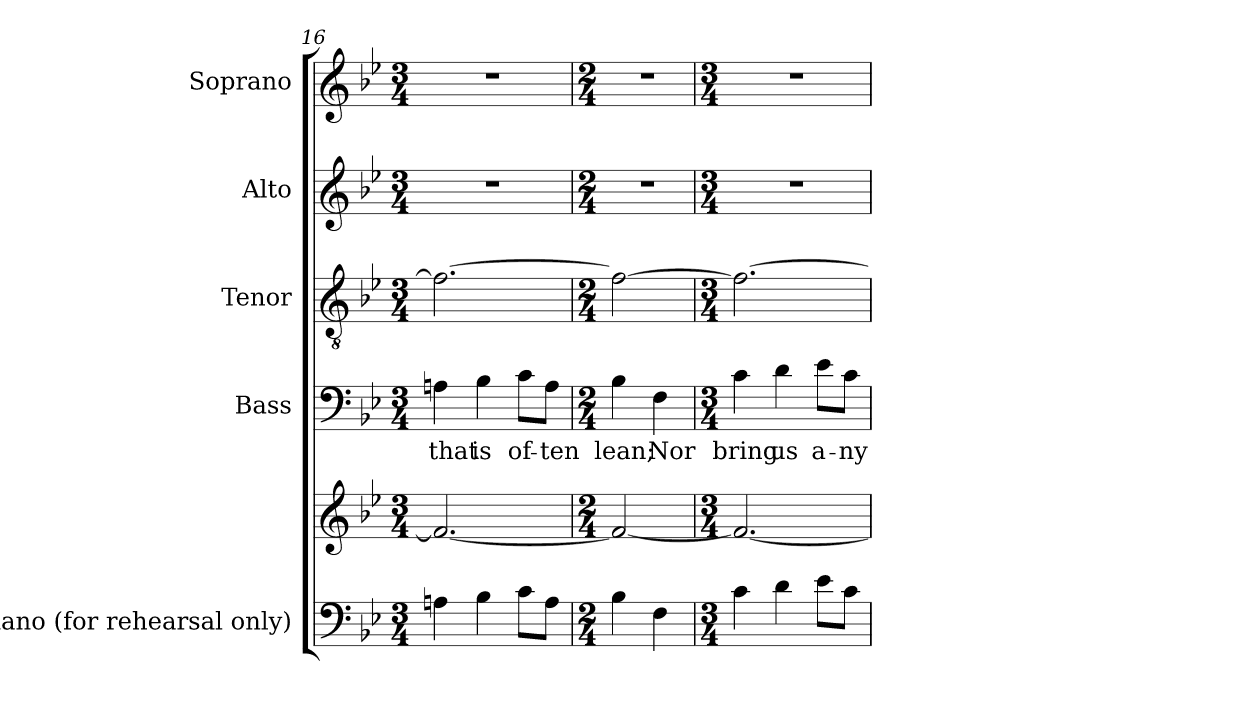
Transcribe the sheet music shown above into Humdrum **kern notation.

**kern	**kern	**kern	**text	**kern	**kern	**kern
*part5	*part5	*part4	*part4	*part3	*part2	*part1
*staff6	*staff5	*staff4	*staff4	*staff3	*staff2	*staff1
*I"Piano (for  rehearsal  only)	*	*I"Bass	*	*I"Tenor	*I"Alto	*I"Soprano
*I'Pno.	*	*I'B.	*	*I'T.	*I'A.	*I'S.
!!LO:LB:g=z
*clefF4	*clefG2	*clefF4	*	*clefGv2	*clefG2	*clefG2
*	*	*	*	*ITrd7c12	*	*
*k[b-e-]	*k[b-e-]	*k[b-e-]	*	*k[b-e-]	*k[b-e-]	*k[b-e-]
*B-:	*B-:	*B-:	*	*B-:	*B-:	*B-:
*M3/4	*M3/4	*M3/4	*	*M3/4	*M3/4	*M3/4
=16	=16	=16	=16	=16	=16	=16
!	!	!	!LO:LY:b:color=#000000	!	!LO:N:vis=1	!LO:N:vis=1
4Ani\	2.fi/_	4Ani\	that	2.Fi\_	2.r	2.r
!	!	!	!LO:LY:b:color=#000000	!	!	!
4B-i\	.	4B-i\	is	.	.	.
!	!	!	!LO:LY:b:color=#000000	!	!	!
8ci\L	.	8ci\L	of-	.	.	.
!	!	!	!LO:LY:b:color=#000000	!	!	!
8Ai\J	.	8Ai\J	-ten	.	.	.
=17	=17	=17	=17	=17	=17	=17
*M2/4	*M2/4	*M2/4	*	*M2/4	*M2/4	*M2/4
!	!	!	!LO:LY:b:color=#000000	!	!LO:N:vis=1	!LO:N:vis=1
4B-i\	2fi/_	4B-i\	lean;	2Fi\_	2r	2r
!	!	!	!LO:LY:b:color=#000000	!	!	!
4Fi\	.	4Fi\	Nor	.	.	.
=18	=18	=18	=18	=18	=18	=18
*M3/4	*M3/4	*M3/4	*	*M3/4	*M3/4	*M3/4
!	!	!	!LO:LY:b:color=#000000	!	!LO:N:vis=1	!LO:N:vis=1
4ci\	2.fi/_	4ci\	bring	2.Fi\_	2.r	2.r
!	!	!	!LO:LY:b:color=#000000	!	!	!
4di\	.	4di\	us	.	.	.
!	!	!	!LO:LY:b:color=#000000	!	!	!
8e-i\L	.	8e-i\L	a-	.	.	.
!	!	!	!LO:LY:b:color=#000000	!	!	!
8ci\J	.	8ci\J	-ny	.	.	.
=	=	=	=	=	=	=
*-	*-	*-	*-	*-	*-	*-
